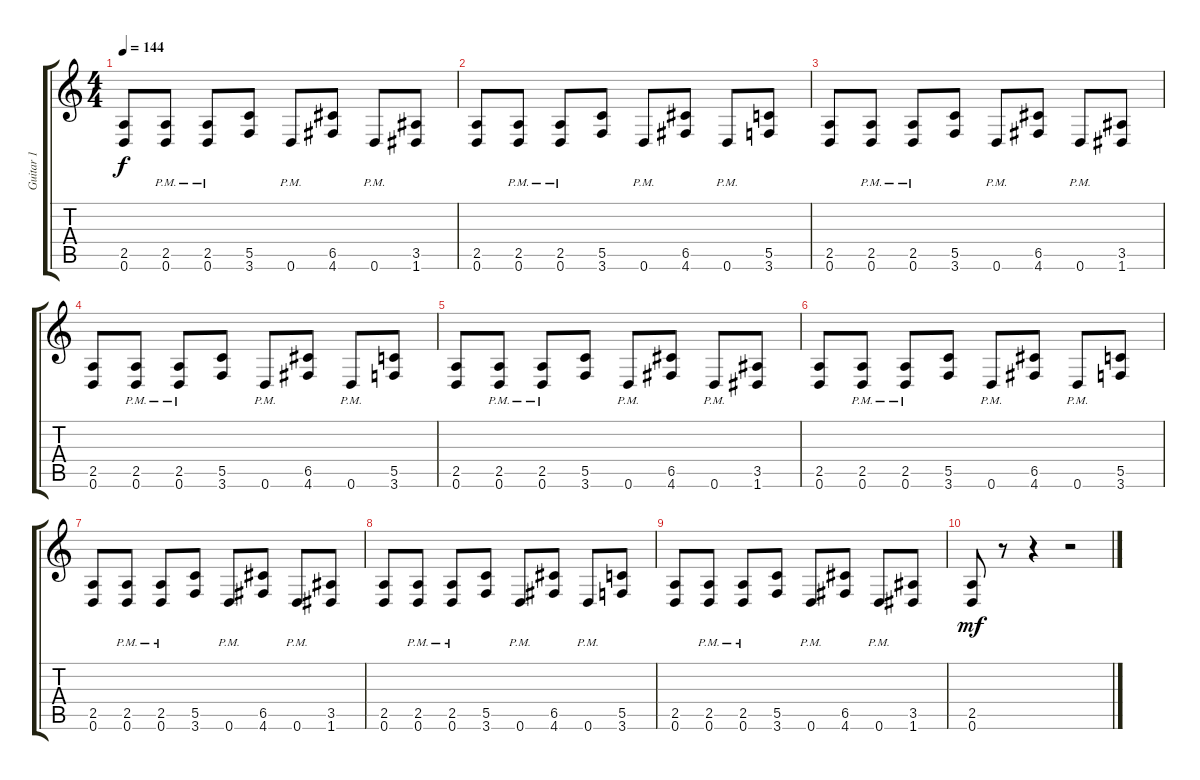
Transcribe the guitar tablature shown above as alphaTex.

\track ("Guitar 1" "Guitar 1") {instrument distortionguitar}
\staff {score tabs}
\tuning (D4 A3 F3 C3 G2 D2) {hide}
\ts (4 4)
\tempo 144
\clef g2
\ks c
(2.5 0.6).8{dy f} (2.5{pm} 0.6{pm}).8 (2.5{pm} 0.6{pm}).8 (5.5 3.6).8 0.6{pm}.8 (6.5 4.6).8 0.6{pm}.8 (3.5 1.6).8 |
(2.5 0.6).8 (2.5{pm} 0.6{pm}).8 (2.5{pm} 0.6{pm}).8 (5.5 3.6).8 0.6{pm}.8 (6.5 4.6).8 0.6{pm}.8 (5.5 3.6).8 |
(2.5 0.6).8 (2.5{pm} 0.6{pm}).8 (2.5{pm} 0.6{pm}).8 (5.5 3.6).8 0.6{pm}.8 (6.5 4.6).8 0.6{pm}.8 (3.5 1.6).8 |
(2.5 0.6).8 (2.5{pm} 0.6{pm}).8 (2.5{pm} 0.6{pm}).8 (5.5 3.6).8 0.6{pm}.8 (6.5 4.6).8 0.6{pm}.8 (5.5 3.6).8 |
(2.5 0.6).8 (2.5{pm} 0.6{pm}).8 (2.5{pm} 0.6{pm}).8 (5.5 3.6).8 0.6{pm}.8 (6.5 4.6).8 0.6{pm}.8 (3.5 1.6).8 |
(2.5 0.6).8 (2.5{pm} 0.6{pm}).8 (2.5{pm} 0.6{pm}).8 (5.5 3.6).8 0.6{pm}.8 (6.5 4.6).8 0.6{pm}.8 (5.5 3.6).8 |
(2.5 0.6).8 (2.5{pm} 0.6{pm}).8 (2.5{pm} 0.6{pm}).8 (5.5 3.6).8 0.6{pm}.8 (6.5 4.6).8 0.6{pm}.8 (3.5 1.6).8 |
(2.5 0.6).8 (2.5{pm} 0.6{pm}).8 (2.5{pm} 0.6{pm}).8 (5.5 3.6).8 0.6{pm}.8 (6.5 4.6).8 0.6{pm}.8 (5.5 3.6).8 |
(2.5 0.6).8 (2.5{pm} 0.6{pm}).8 (2.5{pm} 0.6{pm}).8 (5.5 3.6).8 0.6{pm}.8 (6.5 4.6).8 0.6{pm}.8 (3.5 1.6).8 |
(2.5 0.6).8{dy mf} r.8 r.4 r.2
